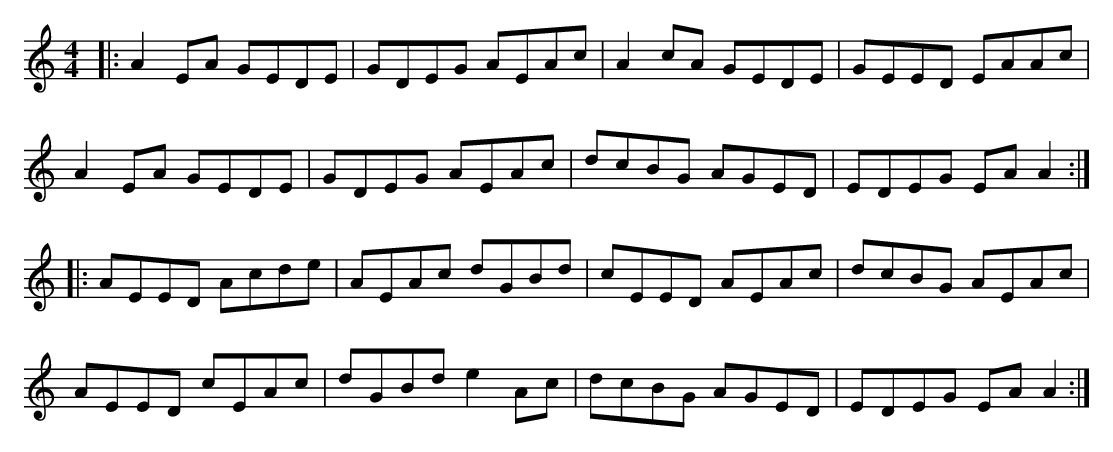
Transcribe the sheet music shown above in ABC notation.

X:1
M:4/4
K:Amin
|:A2EA GEDE|GDEG AEAc|A2cA GEDE|GEED EAAc|
A2EA GEDE|GDEG AEAc|dcBG AGED|EDEG EAA2:|
|:AEED Acde|AEAc dGBd|cEED AEAc|dcBG AEAc|
AEED cEAc|dGBd e2Ac|dcBG AGED|EDEG EAA2:|
